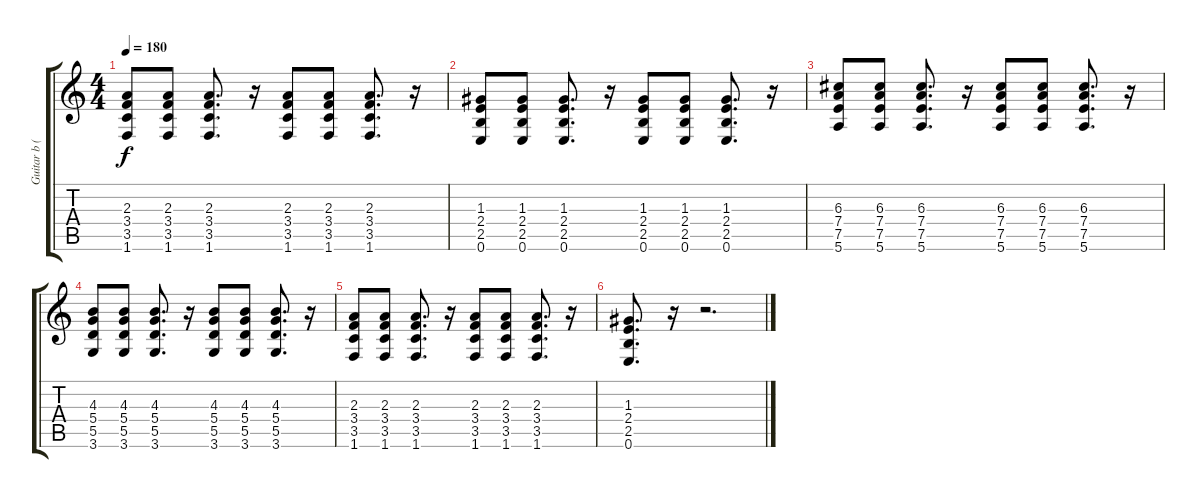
\track ("Guitar b (Johnny Ramone)" "Guitar b (") {instrument distortionguitar}
\staff {score tabs}
\tuning (E4 B3 G3 D3 A2 E2) {hide}
\ts (4 4)
\tempo 180
\clef g2
\ks c
(2.3 3.4 3.5 1.6).8{dy f} (2.3 3.4 3.5 1.6).8 (2.3 3.4 3.5 1.6).8{d} r.16 (2.3 3.4 3.5 1.6).8 (2.3 3.4 3.5 1.6).8 (2.3 3.4 3.5 1.6).8{d} r.16 |
(1.3 2.4 2.5 0.6).8 (1.3 2.4 2.5 0.6).8 (1.3 2.4 2.5 0.6).8{d} r.16 (1.3 2.4 2.5 0.6).8 (1.3 2.4 2.5 0.6).8 (1.3 2.4 2.5 0.6).8{d} r.16 |
(6.3 7.4 7.5 5.6).8 (6.3 7.4 7.5 5.6).8 (6.3 7.4 7.5 5.6).8{d} r.16 (6.3 7.4 7.5 5.6).8 (6.3 7.4 7.5 5.6).8 (6.3 7.4 7.5 5.6).8{d} r.16 |
(4.3 5.4 5.5 3.6).8 (4.3 5.4 5.5 3.6).8 (4.3 5.4 5.5 3.6).8{d} r.16 (4.3 5.4 5.5 3.6).8 (4.3 5.4 5.5 3.6).8 (4.3 5.4 5.5 3.6).8{d} r.16 |
(2.3 3.4 3.5 1.6).8 (2.3 3.4 3.5 1.6).8 (2.3 3.4 3.5 1.6).8{d} r.16 (2.3 3.4 3.5 1.6).8 (2.3 3.4 3.5 1.6).8 (2.3 3.4 3.5 1.6).8{d} r.16 |
(1.3 2.4 2.5 0.6).8{d} r.16 r.2{d}
